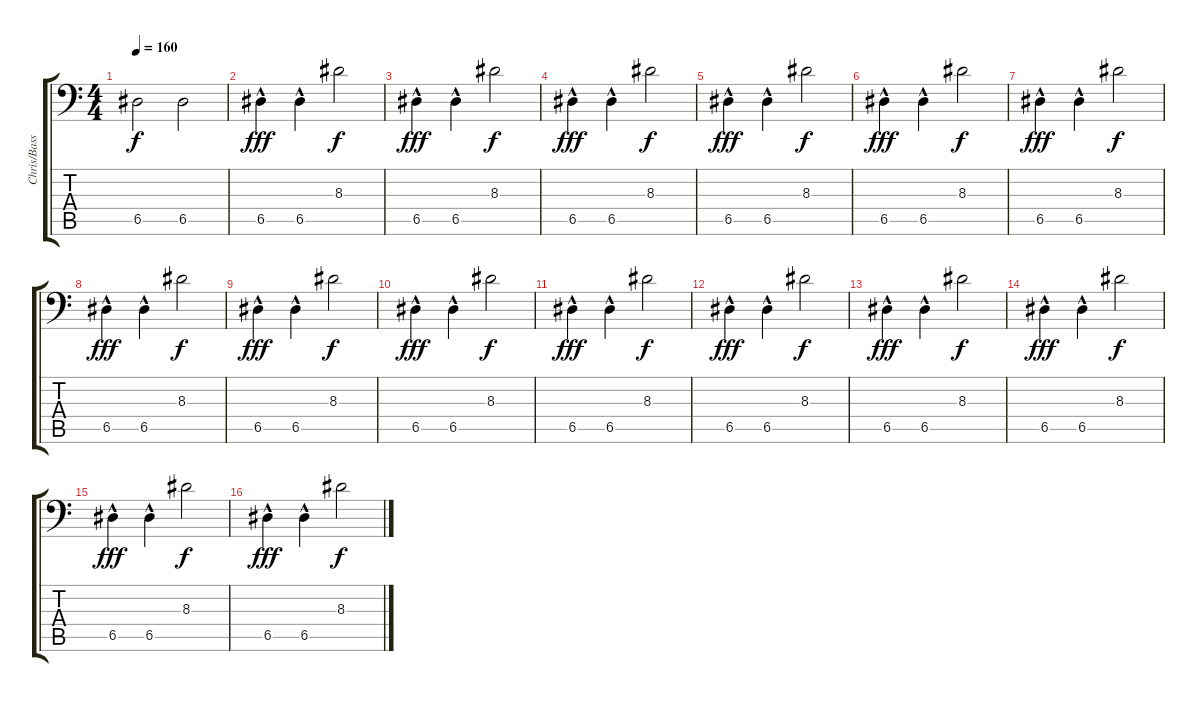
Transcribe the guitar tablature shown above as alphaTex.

\track ("Chris/Bass" "Chris/Bass") {instrument electricbassfinger}
\staff {score tabs}
\tuning (E3 B2 G2 D2 A1 E1) {hide}
\ts (4 4)
\tempo 160
\clef f4
\ks c
6.5.2{dy f} 6.5.2 |
6.5{hac}.4{dy fff} 6.5{hac}.4 8.3.2{dy f} |
6.5{hac}.4{dy fff} 6.5{hac}.4 8.3.2{dy f} |
6.5{hac}.4{dy fff} 6.5{hac}.4 8.3.2{dy f} |
6.5{hac}.4{dy fff} 6.5{hac}.4 8.3.2{dy f} |
6.5{hac}.4{dy fff} 6.5{hac}.4 8.3.2{dy f} |
6.5{hac}.4{dy fff} 6.5{hac}.4 8.3.2{dy f} |
6.5{hac}.4{dy fff} 6.5{hac}.4 8.3.2{dy f} |
6.5{hac}.4{dy fff} 6.5{hac}.4 8.3.2{dy f} |
6.5{hac}.4{dy fff} 6.5{hac}.4 8.3.2{dy f} |
6.5{hac}.4{dy fff} 6.5{hac}.4 8.3.2{dy f} |
6.5{hac}.4{dy fff} 6.5{hac}.4 8.3.2{dy f} |
6.5{hac}.4{dy fff} 6.5{hac}.4 8.3.2{dy f} |
6.5{hac}.4{dy fff} 6.5{hac}.4 8.3.2{dy f} |
6.5{hac}.4{dy fff} 6.5{hac}.4 8.3.2{dy f} |
6.5{hac}.4{dy fff} 6.5{hac}.4 8.3.2{dy f}
